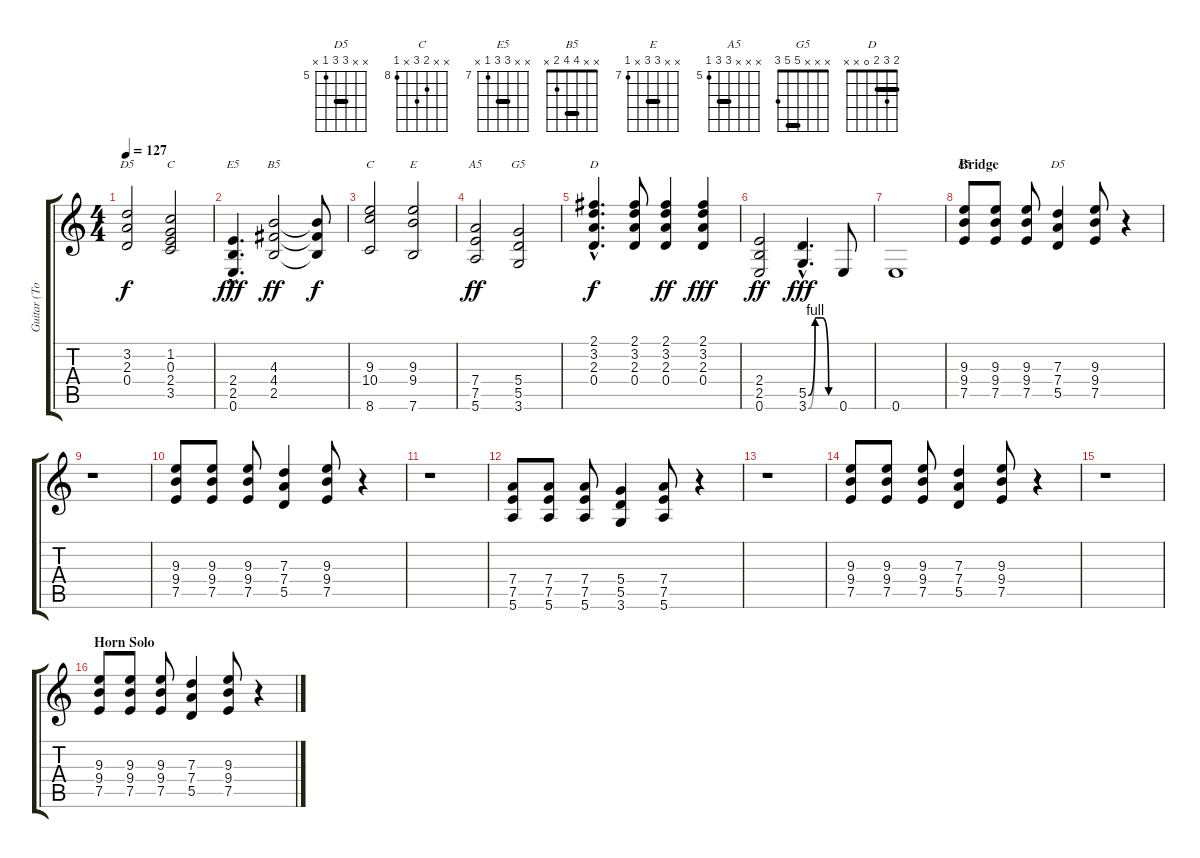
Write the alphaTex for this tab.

\track ("Guitar (Townshend)" "Guitar (To") {instrument distortionguitar}
\staff {score tabs}
\tuning (E4 B3 G3 D3 A2 E2) {hide}
\chord ("D5" x 3 2 0 x x)
\chord ("C" x 1 0 2 3 x)
\chord ("E5" x x x 2 2 0) {barre 2}
\chord ("B5" x x 4 4 2 x) {barre 4}
\chord ("C" x x 9 10 x 8) {firstfret 8}
\chord ("E" x x 9 9 x 7) {firstfret 7 barre 9}
\chord ("A5" x x x 7 7 5) {firstfret 5 barre 7}
\chord ("G5" x x x 5 5 3) {barre 5}
\chord ("D" 2 3 2 0 x x) {barre 2}
\chord ("E5" x x 9 9 7 x) {firstfret 7 barre 9}
\chord ("D5" x x 7 7 5 x) {firstfret 5 barre 7}
\ts (4 4)
\tempo 127
\clef g2
\ks c
(3.2 2.3 0.4).2{ch "D5" dy f} (1.2 0.3 2.4 3.5).2{ch "C"} |
(2.4{hac} 2.5{hac} 0.6{hac}).4{d ch "E5" dy fff} (4.3 4.4 2.5).2{ch "B5" dy ff} (4.3{t} 4.4{t} 2.5{t}).8{dy f} |
(9.3 10.4 8.6).2{ch "C"} (9.3 9.4 7.6).2{ch "E"} |
(7.4 7.5 5.6).2{ch "A5" dy ff} (5.4 5.5 3.6).2{ch "G5"} |
(2.1{hac} 3.2{hac} 2.3{hac} 0.4{hac}).4{d ch "D" dy f} (2.1 3.2 2.3 0.4).8 (2.1 3.2 2.3 0.4).4{dy ff} (2.1 3.2 2.3 0.4).4{dy fff} |
(2.4 2.5 0.6).2{dy ff} (5.5{be (custom 0 0 15 4 30 4 45 0 60 0) hac} 3.6{be (custom 0 0 15 4 30 4 45 0 60 0) hac}).4{d dy fff} 0.6.8 |
0.6.1{volume 5} |
\section ("" "Bridge")
(9.3 9.4 7.5).8{ch "E5" volume 11} (9.3 9.4 7.5).8 (9.3 9.4 7.5).8 (7.3 7.4 5.5).4{ch "D5"} (9.3 9.4 7.5).8 r.4 |
r.1 |
(9.3 9.4 7.5).8 (9.3 9.4 7.5).8 (9.3 9.4 7.5).8 (7.3 7.4 5.5).4 (9.3 9.4 7.5).8 r.4 |
r.1 |
(7.4 7.5 5.6).8 (7.4 7.5 5.6).8 (7.4 7.5 5.6).8 (5.4 5.5 3.6).4 (7.4 7.5 5.6).8 r.4 |
r.1 |
(9.3 9.4 7.5).8 (9.3 9.4 7.5).8 (9.3 9.4 7.5).8 (7.3 7.4 5.5).4 (9.3 9.4 7.5).8 r.4 |
r.1 |
\section ("" "Horn Solo")
(9.3 9.4 7.5).8 (9.3 9.4 7.5).8 (9.3 9.4 7.5).8 (7.3 7.4 5.5).4 (9.3 9.4 7.5).8 r.4
